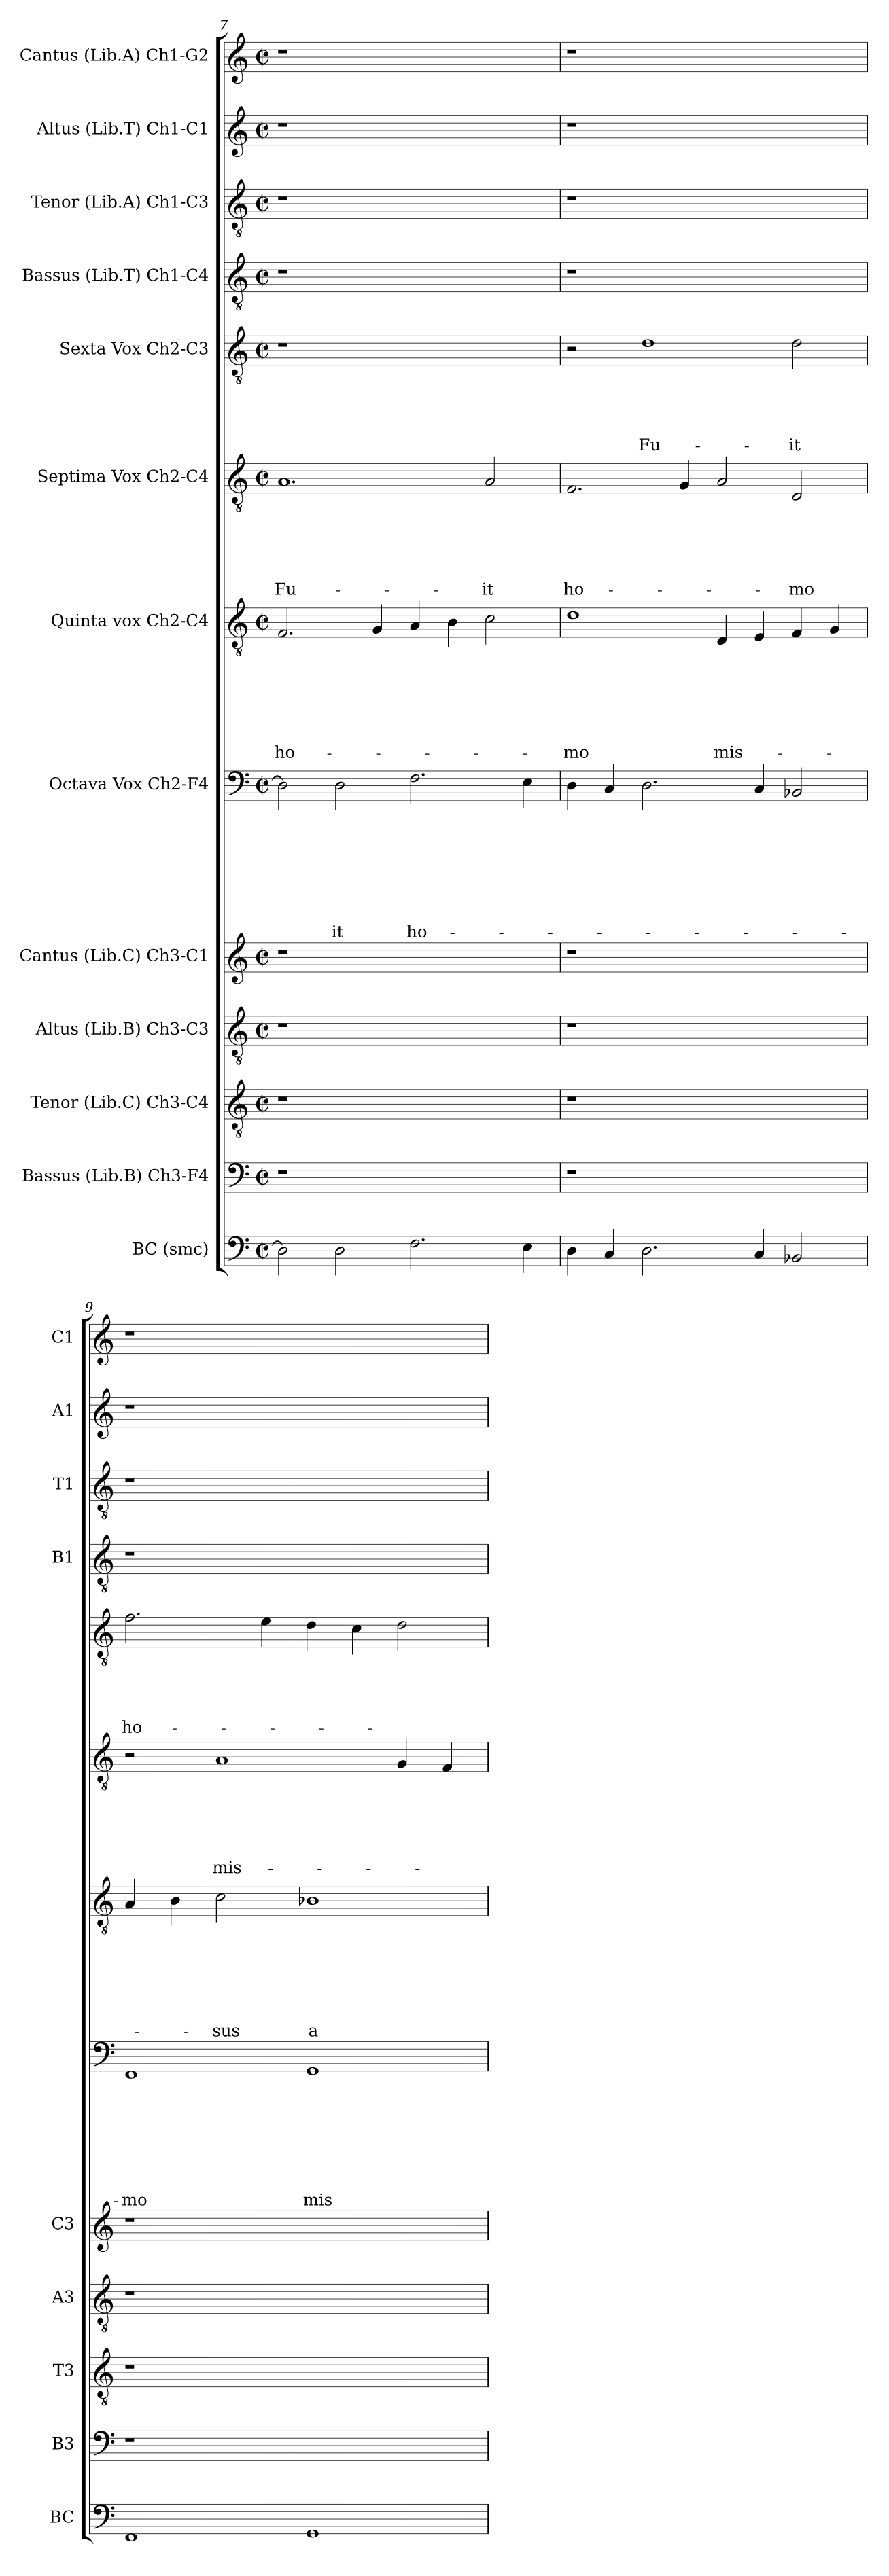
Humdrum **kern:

**kern	**kern	**kern	**kern	**kern	**kern	**text	**text	**text	**text	**text	**text	**text	**text	**kern	**text	**text	**text	**text	**text	**text	**text	**kern	**text	**text	**text	**text	**text	**text	**kern	**text	**text	**text	**text	**text	**kern	**kern	**kern	**kern
*part13	*part12	*part11	*part10	*part9	*part8	*part8	*part8	*part8	*part8	*part8	*part8	*part8	*part8	*part7	*part7	*part7	*part7	*part7	*part7	*part7	*part7	*part6	*part6	*part6	*part6	*part6	*part6	*part6	*part5	*part5	*part5	*part5	*part5	*part5	*part4	*part3	*part2	*part1
*staff13	*staff12	*staff11	*staff10	*staff9	*staff8	*staff8	*staff8	*staff8	*staff8	*staff8	*staff8	*staff8	*staff8	*staff7	*staff7	*staff7	*staff7	*staff7	*staff7	*staff7	*staff7	*staff6	*staff6	*staff6	*staff6	*staff6	*staff6	*staff6	*staff5	*staff5	*staff5	*staff5	*staff5	*staff5	*staff4	*staff3	*staff2	*staff1
*I"BC (smc)	*I"Bassus (Lib.B) Ch3-F4	*I"Tenor (Lib.C) Ch3-C4	*I"Altus (Lib.B) Ch3-C3	*I"Cantus (Lib.C) Ch3-C1	*I"Octava Vox Ch2-F4	*	*	*	*	*	*	*	*	*I"Quinta vox Ch2-C4	*	*	*	*	*	*	*	*I"Septima Vox Ch2-C4	*	*	*	*	*	*	*I"Sexta Vox Ch2-C3	*	*	*	*	*	*I"Bassus (Lib.T) Ch1-C4	*I"Tenor (Lib.A) Ch1-C3	*I"Altus (Lib.T) Ch1-C1	*I"Cantus (Lib.A) Ch1-G2
*I'BC	*I'B3	*I'T3	*I'A3	*I'C3	*	*	*	*	*	*	*	*	*	*	*	*	*	*	*	*	*	*	*	*	*	*	*	*	*	*	*	*	*	*	*I'B1	*I'T1	*I'A1	*I'C1
*clefF4	*clefF4	*clefGv2	*clefGv2	*clefG2	*clefF4	*	*	*	*	*	*	*	*	*clefGv2	*	*	*	*	*	*	*	*clefGv2	*	*	*	*	*	*	*clefGv2	*	*	*	*	*	*clefGv2	*clefGv2	*clefG2	*clefG2
*k[]	*k[]	*k[]	*k[]	*k[]	*k[]	*	*	*	*	*	*	*	*	*k[]	*	*	*	*	*	*	*	*k[]	*	*	*	*	*	*	*k[]	*	*	*	*	*	*k[]	*k[]	*k[]	*k[]
*C:	*C:	*C:	*C:	*C:	*C:	*	*	*	*	*	*	*	*	*C:	*	*	*	*	*	*	*	*C:	*	*	*	*	*	*	*C:	*	*	*	*	*	*C:	*C:	*C:	*C:
*M2/2	*M2/2	*M2/2	*M2/2	*M2/2	*M2/2	*	*	*	*	*	*	*	*	*M2/2	*	*	*	*	*	*	*	*M2/2	*	*	*	*	*	*	*M2/2	*	*	*	*	*	*M2/2	*M2/2	*M2/2	*M2/2
*met(c|)	*met(c|)	*met(c|)	*met(c|)	*met(c|)	*met(c|)	*	*	*	*	*	*	*	*	*met(c|)	*	*	*	*	*	*	*	*met(c|)	*	*	*	*	*	*	*met(c|)	*	*	*	*	*	*met(c|)	*met(c|)	*met(c|)	*met(c|)
=7	=7	=7	=7	=7	=7	=7	=7	=7	=7	=7	=7	=7	=7	=7	=7	=7	=7	=7	=7	=7	=7	=7	=7	=7	=7	=7	=7	=7	=7	=7	=7	=7	=7	=7	=7	=7	=7	=7
!	!	!	!	!	!	!	!	!	!	!	!	!	!	!	!	!	!	!	!	!	!LO:LY:b	!	!	!	!	!	!	!LO:LY:b	!	!	!	!	!	!	!	!	!	!
2D\]	1r	1r	1r	1r	2D\]	.	.	.	.	.	.	.	.	2.F/	.	.	.	.	.	.	ho-	1.A	.	.	.	.	.	Fu-	1r	.	.	.	.	.	1r	1r	1r	1r
!	!	!	!	!	!	!	!	!	!	!	!	!	!LO:LY:b	!	!	!	!	!	!	!	!	!	!	!	!	!	!	!	!	!	!	!	!	!	!	!	!	!
2D\	.	.	.	.	2D\	.	.	.	.	.	.	.	-it	.	.	.	.	.	.	.	.	.	.	.	.	.	.	.	.	.	.	.	.	.	.	.	.	.
.	.	.	.	.	.	.	.	.	.	.	.	.	.	4G/	.	.	.	.	.	.	.	.	.	.	.	.	.	.	.	.	.	.	.	.	.	.	.	.
!	!	!	!	!	!	!	!	!	!	!	!	!	!LO:LY:b	!	!	!	!	!	!	!	!	!	!	!	!	!	!	!	!	!	!	!	!	!	!	!	!	!
2.F\	1ryy	1ryy	1ryy	1ryy	2.F\	.	.	.	.	.	.	.	ho-	4A/	.	.	.	.	.	.	.	.	.	.	.	.	.	.	1ryy	.	.	.	.	.	1ryy	1ryy	1ryy	1ryy
.	.	.	.	.	.	.	.	.	.	.	.	.	.	4B\	.	.	.	.	.	.	.	.	.	.	.	.	.	.	.	.	.	.	.	.	.	.	.	.
!	!	!	!	!	!	!	!	!	!	!	!	!	!	!	!	!	!	!	!	!	!	!	!	!	!	!	!	!LO:LY:b	!	!	!	!	!	!	!	!	!	!
.	.	.	.	.	.	.	.	.	.	.	.	.	.	2c\	.	.	.	.	.	.	.	2A/	.	.	.	.	.	-it	.	.	.	.	.	.	.	.	.	.
4E\	.	.	.	.	4E\	.	.	.	.	.	.	.	.	.	.	.	.	.	.	.	.	.	.	.	.	.	.	.	.	.	.	.	.	.	.	.	.	.
=8	=8	=8	=8	=8	=8	=8	=8	=8	=8	=8	=8	=8	=8	=8	=8	=8	=8	=8	=8	=8	=8	=8	=8	=8	=8	=8	=8	=8	=8	=8	=8	=8	=8	=8	=8	=8	=8	=8
!	!	!	!	!	!	!	!	!	!	!	!	!	!	!	!	!	!	!	!	!	!LO:LY:b	!	!	!	!	!	!	!LO:LY:b	!	!	!	!	!	!	!	!	!	!
4D\	1r	1r	1r	1r	4D\	.	.	.	.	.	.	.	.	1d	.	.	.	.	.	.	-mo	2.F/	.	.	.	.	.	ho-	2r	.	.	.	.	.	1r	1r	1r	1r
4C/	.	.	.	.	4C/	.	.	.	.	.	.	.	.	.	.	.	.	.	.	.	.	.	.	.	.	.	.	.	.	.	.	.	.	.	.	.	.	.
!	!	!	!	!	!	!	!	!	!	!	!	!	!	!	!	!	!	!	!	!	!	!	!	!	!	!	!	!	!	!	!	!	!	!LO:LY:b	!	!	!	!
2.D\	.	.	.	.	2.D\	.	.	.	.	.	.	.	.	.	.	.	.	.	.	.	.	.	.	.	.	.	.	.	1d	.	.	.	.	Fu-	.	.	.	.
.	.	.	.	.	.	.	.	.	.	.	.	.	.	.	.	.	.	.	.	.	.	4G/	.	.	.	.	.	.	.	.	.	.	.	.	.	.	.	.
!	!	!	!	!	!	!	!	!	!	!	!	!	!	!	!	!	!	!	!	!	!LO:LY:b	!	!	!	!	!	!	!	!	!	!	!	!	!	!	!	!	!
.	1ryy	1ryy	1ryy	1ryy	.	.	.	.	.	.	.	.	.	4D/	.	.	.	.	.	.	mis-	2A/	.	.	.	.	.	.	.	.	.	.	.	.	1ryy	1ryy	1ryy	1ryy
4C/	.	.	.	.	4C/	.	.	.	.	.	.	.	.	4E/	.	.	.	.	.	.	.	.	.	.	.	.	.	.	.	.	.	.	.	.	.	.	.	.
!	!	!	!	!	!	!	!	!	!	!	!	!	!	!	!	!	!	!	!	!	!	!	!	!	!	!	!	!LO:LY:b	!	!	!	!	!	!LO:LY:b	!	!	!	!
2BB-X/	.	.	.	.	2BB-X/	.	.	.	.	.	.	.	.	4F/	.	.	.	.	.	.	.	2D/	.	.	.	.	.	-mo	2d\	.	.	.	.	-it	.	.	.	.
.	.	.	.	.	.	.	.	.	.	.	.	.	.	4G/	.	.	.	.	.	.	.	.	.	.	.	.	.	.	.	.	.	.	.	.	.	.	.	.
=9	=9	=9	=9	=9	=9	=9	=9	=9	=9	=9	=9	=9	=9	=9	=9	=9	=9	=9	=9	=9	=9	=9	=9	=9	=9	=9	=9	=9	=9	=9	=9	=9	=9	=9	=9	=9	=9	=9
!	!	!	!	!	!	!	!	!	!	!	!	!	!LO:LY:b	!	!	!	!	!	!	!	!	!	!	!	!	!	!	!	!	!	!	!	!	!LO:LY:b	!	!	!	!
1FF	1r	1r	1r	1r	1FF	.	.	.	.	.	.	.	-mo	4A/	.	.	.	.	.	.	.	2r	.	.	.	.	.	.	2.f\	.	.	.	.	ho-	1r	1r	1r	1r
.	.	.	.	.	.	.	.	.	.	.	.	.	.	4B\	.	.	.	.	.	.	.	.	.	.	.	.	.	.	.	.	.	.	.	.	.	.	.	.
!	!	!	!	!	!	!	!	!	!	!	!	!	!	!	!	!	!	!	!	!	!LO:LY:b	!	!	!	!	!	!	!LO:LY:b	!	!	!	!	!	!	!	!	!	!
.	.	.	.	.	.	.	.	.	.	.	.	.	.	2c\	.	.	.	.	.	.	-sus	1A	.	.	.	.	.	mis-	.	.	.	.	.	.	.	.	.	.
.	.	.	.	.	.	.	.	.	.	.	.	.	.	.	.	.	.	.	.	.	.	.	.	.	.	.	.	.	4e\	.	.	.	.	.	.	.	.	.
!	!	!	!	!	!	!	!	!	!	!	!	!	!LO:LY:b	!	!	!	!	!	!	!	!LO:LY:b	!	!	!	!	!	!	!	!	!	!	!	!	!	!	!	!	!
1GG	1ryy	1ryy	1ryy	1ryy	1GG	.	.	.	.	.	.	.	mis-	1B-X	.	.	.	.	.	.	a	.	.	.	.	.	.	.	4d\	.	.	.	.	.	1ryy	1ryy	1ryy	1ryy
.	.	.	.	.	.	.	.	.	.	.	.	.	.	.	.	.	.	.	.	.	.	.	.	.	.	.	.	.	4c\	.	.	.	.	.	.	.	.	.
.	.	.	.	.	.	.	.	.	.	.	.	.	.	.	.	.	.	.	.	.	.	4G/	.	.	.	.	.	.	2d\	.	.	.	.	.	.	.	.	.
.	.	.	.	.	.	.	.	.	.	.	.	.	.	.	.	.	.	.	.	.	.	4F/	.	.	.	.	.	.	.	.	.	.	.	.	.	.	.	.
=	=	=	=	=	=	=	=	=	=	=	=	=	=	=	=	=	=	=	=	=	=	=	=	=	=	=	=	=	=	=	=	=	=	=	=	=	=	=
*-	*-	*-	*-	*-	*-	*-	*-	*-	*-	*-	*-	*-	*-	*-	*-	*-	*-	*-	*-	*-	*-	*-	*-	*-	*-	*-	*-	*-	*-	*-	*-	*-	*-	*-	*-	*-	*-	*-
